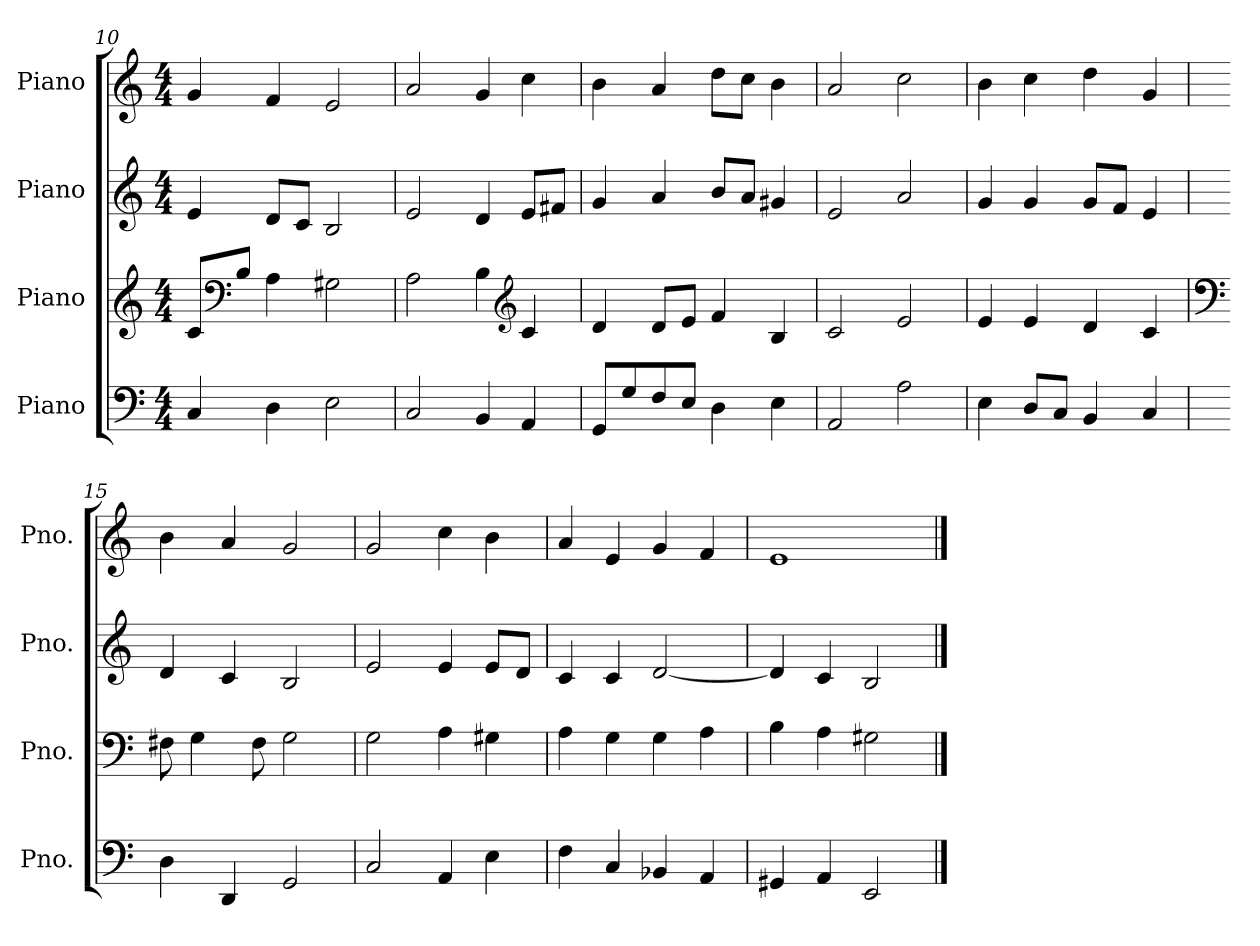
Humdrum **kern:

**kern	**kern	**kern	**kern
*part4	*part3	*part2	*part1
*staff4	*staff3	*staff2	*staff1
*I"Piano	*I"Piano	*I"Piano	*I"Piano
*I'Pno.	*I'Pno.	*I'Pno.	*I'Pno.
*clefF4	*clefG2	*clefG2	*clefG2
*k[]	*k[]	*k[]	*k[]
*M4/4	*M4/4	*M4/4	*M4/4
=10	=10	=10	=10
4C/	8c/L	4e/	4g/
*	*clefF4	*	*
.	8B/J	.	.
4D\	4A\	8d/L	4f/
.	.	8c/J	.
2E\	2G#X\	2B/	2e/
=11	=11	=11	=11
2C/	2A\	2e/	2a/
4BB/	4B\	4d/	4g/
*	*clefG2	*	*
4AA/	4c/	8e/L	4cc\
.	.	8f#X/J	.
=12	=12	=12	=12
8GG/L	4d/	4g/	4b\
8G/	.	.	.
8F/	8d/L	4a/	4a/
8E/J	8e/J	.	.
4D\	4f/	8b/L	8dd\L
.	.	8a/J	8cc\J
4E\	4B/	4g#X/	4b\
=13	=13	=13	=13
2AA/	2c/	2e/	2a/
2A\	2e/	2a/	2cc\
=14	=14	=14	=14
4E\	4e/	4g/	4b\
8D/L	4e/	4g/	4cc\
8C/J	.	.	.
4BB/	4d/	8g/L	4dd\
.	.	8f/J	.
4C/	4c/	4e/	4g/
!!LO:LB:g=z
=15	=15	=15	=15
*	*clefF4	*	*
4D\	8F#X\	4d/	4b\
.	4G\	.	.
4DD/	.	4c/	4a/
.	8F#\	.	.
2GG/	2G\	2B/	2g/
=16	=16	=16	=16
2C/	2G\	2e/	2g/
4AA/	4A\	4e/	4cc\
4E\	4G#X\	8e/L	4b\
.	.	8d/J	.
=17	=17	=17	=17
4F\	4A\	4c/	4a/
4C/	4G\	4c/	4e/
4BB-X/	4G\	[2d/	4g/
4AA/	4A\	.	4f/
=18	=18	=18	=18
4GG#X/	4B\	4d/]	1e
4AA/	4A\	4c/	.
2EE/	2G#X\	2B/	.
==	==	==	==
*-	*-	*-	*-
